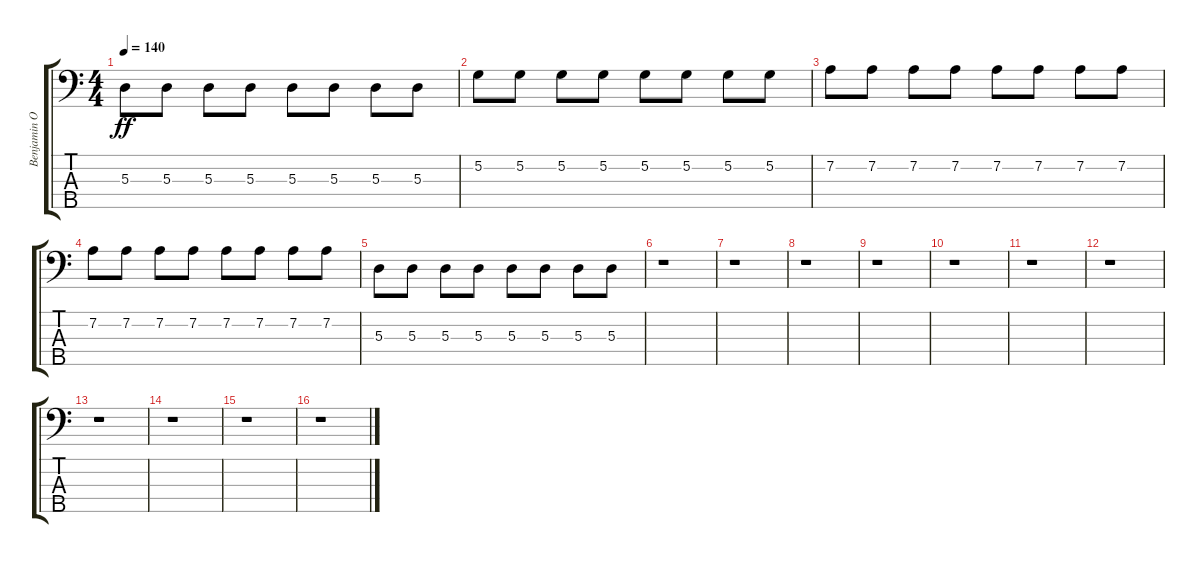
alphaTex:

\track ("Benjamin Orr" "Benjamin O") {instrument electricbasspick}
\staff {score tabs}
\tuning (G2 D2 A1 E1 B0) {hide}
\ts (4 4)
\tempo 140
\clef f4
\ks c
5.3.8{dy ff} 5.3.8 5.3.8 5.3.8 5.3.8 5.3.8 5.3.8 5.3.8 |
5.2.8 5.2.8 5.2.8 5.2.8 5.2.8 5.2.8 5.2.8 5.2.8 |
7.2.8 7.2.8 7.2.8 7.2.8 7.2.8 7.2.8 7.2.8 7.2.8 |
7.2.8 7.2.8 7.2.8 7.2.8 7.2.8 7.2.8 7.2.8 7.2.8 |
5.3.8 5.3.8 5.3.8 5.3.8 5.3.8 5.3.8 5.3.8 5.3.8 |
r.1 |
r.1 |
r.1 |
r.1 |
r.1 |
r.1 |
r.1 |
r.1 |
r.1 |
r.1 |
r.1
